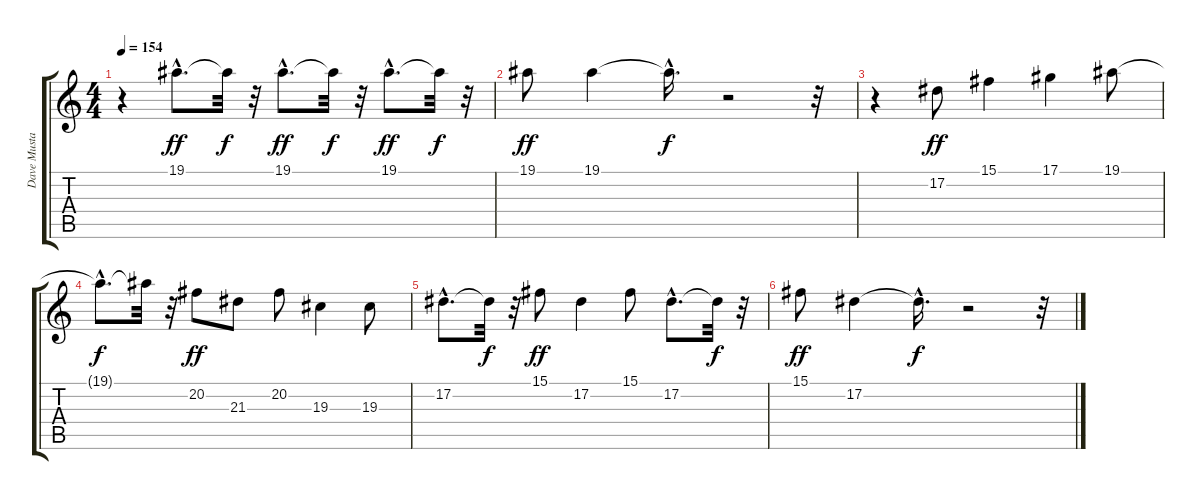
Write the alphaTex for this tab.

\track ("Dave Mustaine" "Dave Musta") {instrument choiraahs}
\staff {score tabs}
\tuning (Eb4 Bb3 Gb3 Db3 Ab2 Eb2) {hide}
\ts (4 4)
\tempo 154
\clef g2
\ks c
r.4{dy f} 19.1{hac}.8{d dy ff} 19.1{t}.32{dy f} r.32 19.1{hac}.8{d dy ff} 19.1{t}.32{dy f} r.32 19.1{hac}.8{d dy ff} 19.1{t}.32{dy f} r.32 |
19.1.8{dy ff} 19.1.4 19.1{hac t}.16{d dy f} r.2 r.32 |
r.4 17.2.8{dy ff} 15.1.4 17.1.4 19.1.8 |
19.1{hac t}.8{d dy f} 19.1{t}.32 r.32 20.2.8{dy ff} 21.3.8 20.2.8 19.3.4 19.3.8 |
17.2{hac}.8{d} 17.2{t}.32{dy f} r.32 15.1.8{dy ff} 17.2.4 15.1.8 17.2{hac}.8{d} 17.2{t}.32{dy f} r.32 |
15.1.8{dy ff} 17.2.4 17.2{hac t}.16{d dy f} r.2 r.32
